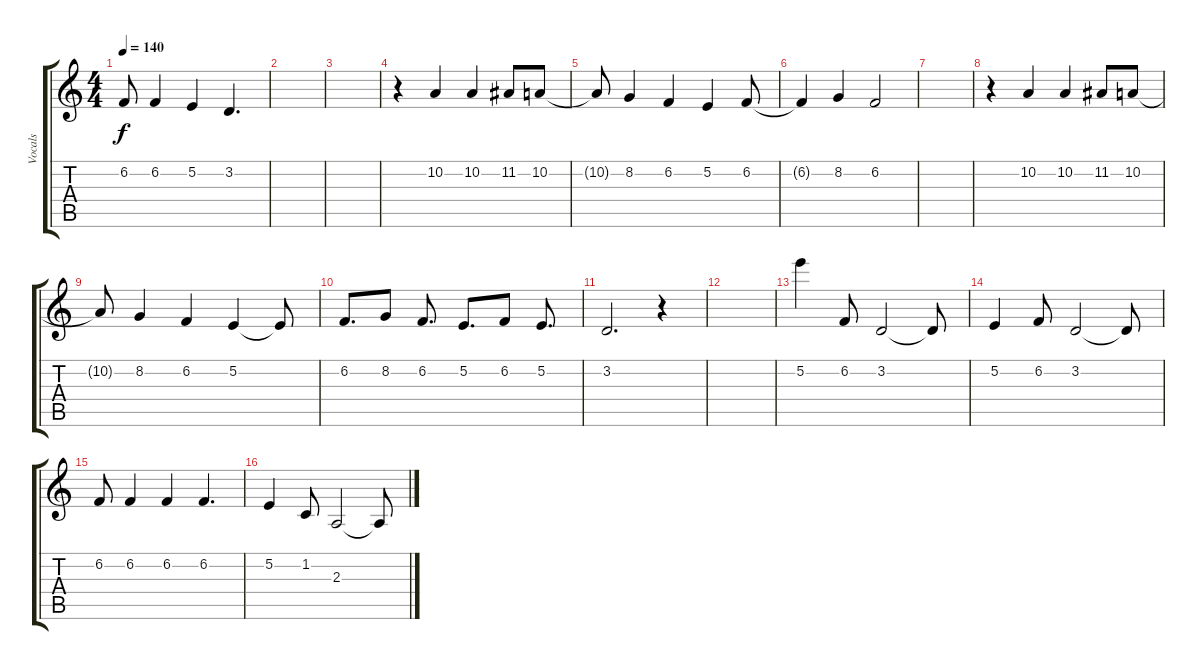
\track ("Vocals" "Vocals") {instrument altosax}
\staff {score tabs}
\tuning (E4 B3 G3 D3 A2 E2) {hide}
\ts (4 4)
\tempo 140
\clef g2
\ks c
6.2.8{dy f} 6.2.4 5.2.4 3.2.4{d} |
|
|
r.4 10.2.4 10.2.4 11.2.8 10.2.8 |
10.2{t}.8 8.2.4 6.2.4 5.2.4 6.2.8 |
6.2{t}.4 8.2.4 6.2.2 |
|
r.4 10.2.4 10.2.4 11.2.8 10.2.8 |
10.2{t}.8 8.2.4 6.2.4 5.2.4 5.2{t}.8 |
6.2.8{d} 8.2.8 6.2.8{d} 5.2.8{d} 6.2.8 5.2.8{d} |
3.2.2{d} r.4 |
|
5.2.4{ot 15mb} 6.2.8 3.2.2 3.2{t}.8 |
5.2.4 6.2.8 3.2.2 3.2{t}.8 |
6.2.8 6.2.4 6.2.4 6.2.4{d} |
5.2.4 1.2.8 2.3.2 2.3{t}.8
